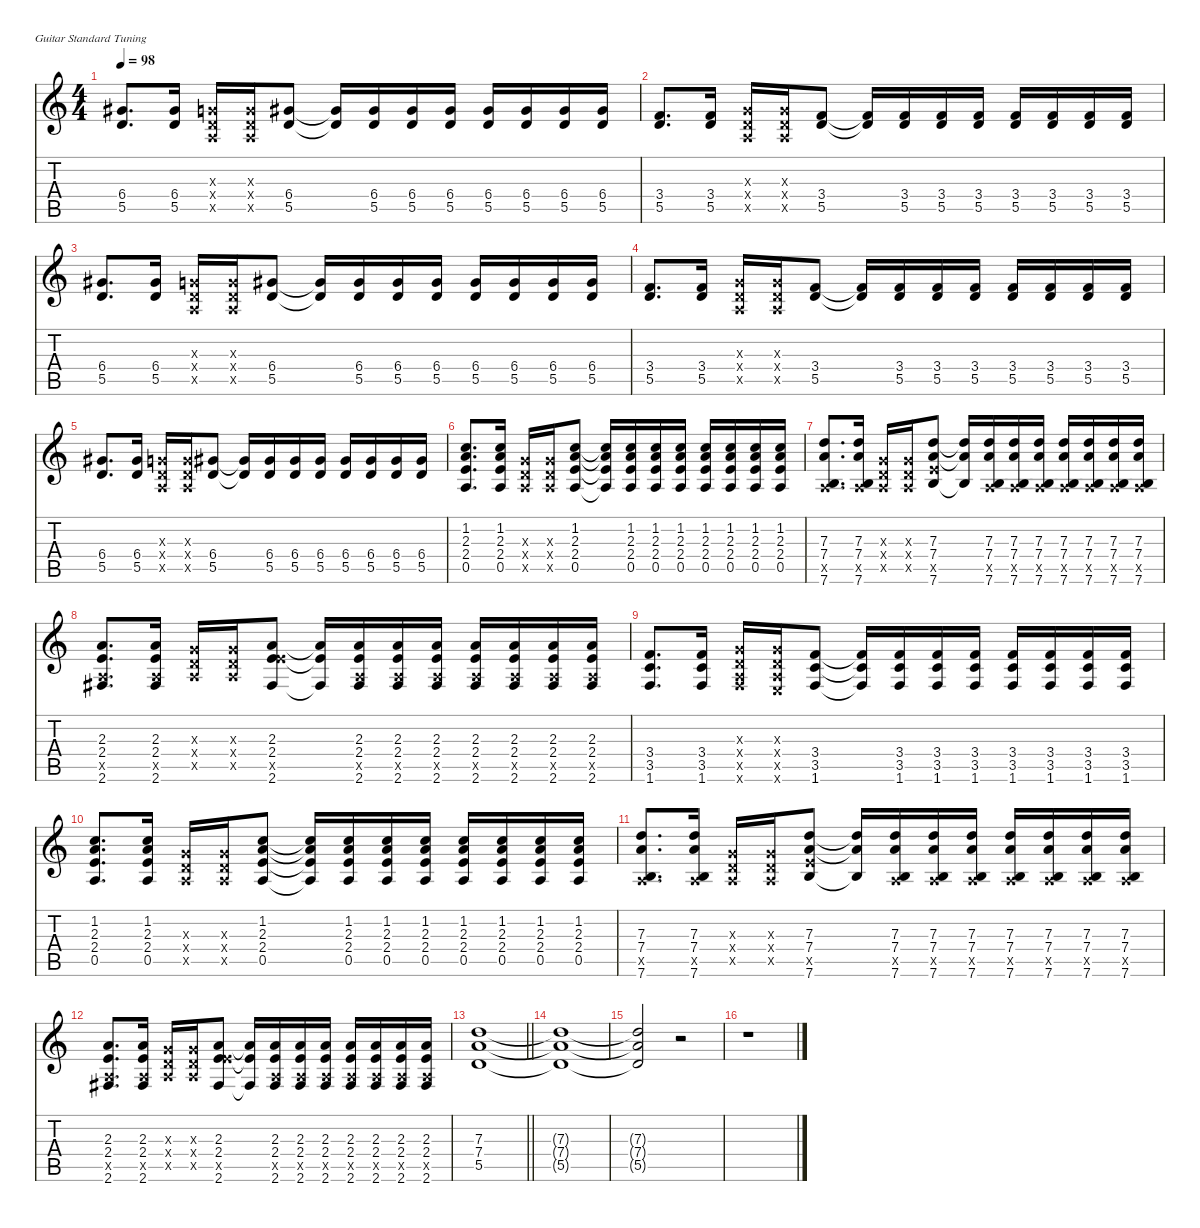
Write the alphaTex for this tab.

\defaultSystemsLayout 4
\hideDynamics
\bracketExtendMode nobrackets
\singleTrackTrackNamePolicy hidden
\multiTrackTrackNamePolicy hidden
\firstSystemTrackNameMode fullname
\otherSystemsTrackNameOrientation horizontal
\track ("Guitar 2" "dist.guit.") {mute instrument distortionguitar}
\staff {score tabs}
\tuning (E4 B3 G3 D3 A2 E2)
\ts (4 4)
\tempo 98
\clef g2
\ks aminor
(6.4{acc #} 5.5).8{d dy f} (6.4{acc #} 5.5).16 (0.3{x} 0.4{x} 0.5{x}).16 (0.3{x} 0.4{x} 0.5{x}).16 (6.4{acc #} 5.5).8 (6.4{t acc #} 5.5{t}).16 (6.4{acc #} 5.5).16 (6.4{acc #} 5.5).16 (6.4{acc #} 5.5).16 (6.4{acc #} 5.5).16 (6.4{acc #} 5.5).16 (6.4{acc #} 5.5).16 (6.4{acc #} 5.5).16 |
(3.4 5.5).8{d} (3.4 5.5).16 (0.3{x} 0.4{x} 0.5{x}).16 (0.3{x} 0.4{x} 0.5{x}).16 (3.4 5.5).8 (3.4{t} 5.5{t}).16 (3.4 5.5).16 (3.4 5.5).16 (3.4 5.5).16 (3.4 5.5).16 (3.4 5.5).16 (3.4 5.5).16 (3.4 5.5).16 |
(6.4{acc #} 5.5).8{d} (6.4{acc #} 5.5).16 (0.3{x} 0.4{x} 0.5{x}).16 (0.3{x} 0.4{x} 0.5{x}).16 (6.4{acc #} 5.5).8 (6.4{t acc #} 5.5{t}).16 (6.4{acc #} 5.5).16 (6.4{acc #} 5.5).16 (6.4{acc #} 5.5).16 (6.4{acc #} 5.5).16 (6.4{acc #} 5.5).16 (6.4{acc #} 5.5).16 (6.4{acc #} 5.5).16 |
(3.4 5.5).8{d} (3.4 5.5).16 (0.3{x} 0.4{x} 0.5{x}).16 (0.3{x} 0.4{x} 0.5{x}).16 (3.4 5.5).8 (3.4{t} 5.5{t}).16 (3.4 5.5).16 (3.4 5.5).16 (3.4 5.5).16 (3.4 5.5).16 (3.4 5.5).16 (3.4 5.5).16 (3.4 5.5).16 |
(6.4{acc #} 5.5).8{d} (6.4{acc #} 5.5).16 (0.3{x} 0.4{x} 0.5{x}).16 (0.3{x} 0.4{x} 0.5{x}).16 (6.4{acc #} 5.5).8 (6.4{t acc #} 5.5{t}).16 (6.4{acc #} 5.5).16 (6.4{acc #} 5.5).16 (6.4{acc #} 5.5).16 (6.4{acc #} 5.5).16 (6.4{acc #} 5.5).16 (6.4{acc #} 5.5).16 (6.4{acc #} 5.5).16 |
(1.2 2.3 2.4 0.5).8{d} (1.2 2.3 2.4 0.5).16 (0.3{x} 0.4{x} 0.5{x}).16 (0.3{x} 0.4{x} 0.5{x}).16 (1.2 2.3 2.4 0.5).8 (1.2{t} 2.3{t} 2.4{t} 0.5{t}).16 (1.2 2.3 2.4 0.5).16 (1.2 2.3 2.4 0.5).16 (1.2 2.3 2.4 0.5).16 (1.2 2.3 2.4 0.5).16 (1.2 2.3 2.4 0.5).16 (1.2 2.3 2.4 0.5).16 (1.2 2.3 2.4 0.5).16 |
(7.3 7.4 0.5{x} 7.6).8{d} (7.3 7.4 0.5{x} 7.6).16 (0.3{x} 0.4{x} 0.5{x}).16 (0.3{x} 0.4{x} 0.5{x}).16 (7.3 7.4 7.5{x} 7.6).8 (7.3{t} 7.4{t} 7.6{t}).16 (7.3 7.4 0.5{x} 7.6).16 (7.3 7.4 0.5{x} 7.6).16 (7.3 7.4 0.5{x} 7.6).16 (7.3 7.4 0.5{x} 7.6).16 (7.3 7.4 0.5{x} 7.6).16 (7.3 7.4 0.5{x} 7.6).16 (7.3 7.4 0.5{x} 7.6).16 |
(2.3 2.4 0.5{x} 2.6{acc #}).8{d} (2.3 2.4 0.5{x} 2.6{acc #}).16 (0.3{x} 0.4{x} 0.5{x}).16 (0.3{x} 0.4{x} 0.5{x}).16 (2.3 2.4 7.5{x} 2.6{acc #}).8 (2.3{t} 2.4{t} 2.6{t acc #}).16 (2.3 2.4 0.5{x} 2.6{acc #}).16 (2.3 2.4 0.5{x} 2.6{acc #}).16 (2.3 2.4 0.5{x} 2.6{acc #}).16 (2.3 2.4 0.5{x} 2.6{acc #}).16 (2.3 2.4 0.5{x} 2.6{acc #}).16 (2.3 2.4 0.5{x} 2.6{acc #}).16 (2.3 2.4 0.5{x} 2.6{acc #}).16 |
(3.4 3.5 1.6).8{d} (3.4 3.5 1.6).16 (0.3{x} 0.4{x} 0.5{x} 1.6{x}).16 (0.3{x} 0.4{x} 0.5{x} 0.6{x}).16 (3.4 3.5 1.6).8 (3.4{t} 3.5{t} 1.6{t}).16 (3.4 3.5 1.6).16 (3.4 3.5 1.6).16 (3.4 3.5 1.6).16 (3.4 3.5 1.6).16 (3.4 3.5 1.6).16 (3.4 3.5 1.6).16 (3.4 3.5 1.6).16 |
(1.2 2.3 2.4 0.5).8{d} (1.2 2.3 2.4 0.5).16 (0.3{x} 0.4{x} 0.5{x}).16 (0.3{x} 0.4{x} 0.5{x}).16 (1.2 2.3 2.4 0.5).8 (1.2{t} 2.3{t} 2.4{t} 0.5{t}).16 (1.2 2.3 2.4 0.5).16 (1.2 2.3 2.4 0.5).16 (1.2 2.3 2.4 0.5).16 (1.2 2.3 2.4 0.5).16 (1.2 2.3 2.4 0.5).16 (1.2 2.3 2.4 0.5).16 (1.2 2.3 2.4 0.5).16 |
(7.3 7.4 0.5{x} 7.6).8{d} (7.3 7.4 0.5{x} 7.6).16 (0.3{x} 0.4{x} 0.5{x}).16 (0.3{x} 0.4{x} 0.5{x}).16 (7.3 7.4 7.5{x} 7.6).8 (7.3{t} 7.4{t} 7.6{t}).16 (7.3 7.4 0.5{x} 7.6).16 (7.3 7.4 0.5{x} 7.6).16 (7.3 7.4 0.5{x} 7.6).16 (7.3 7.4 0.5{x} 7.6).16 (7.3 7.4 0.5{x} 7.6).16 (7.3 7.4 0.5{x} 7.6).16 (7.3 7.4 0.5{x} 7.6).16 |
(2.3 2.4 0.5{x} 2.6{acc #}).8{d} (2.3 2.4 0.5{x} 2.6{acc #}).16 (0.3{x} 0.4{x} 0.5{x}).16 (0.3{x} 0.4{x} 0.5{x}).16 (2.3 2.4 7.5{x} 2.6{acc #}).8 (2.3{t} 2.4{t} 2.6{t acc #}).16 (2.3 2.4 0.5{x} 2.6{acc #}).16 (2.3 2.4 0.5{x} 2.6{acc #}).16 (2.3 2.4 0.5{x} 2.6{acc #}).16 (2.3 2.4 0.5{x} 2.6{acc #}).16 (2.3 2.4 0.5{x} 2.6{acc #}).16 (2.3 2.4 0.5{x} 2.6{acc #}).16 (2.3 2.4 0.5{x} 2.6{acc #}).16 |
\barLineRight lightlight
(7.3 7.4 5.5).1 |
(7.3{t} 7.4{t} 5.5{t}).1 |
(7.3{t} 7.4{t} 5.5{t}).2 r.2 |
r.1
